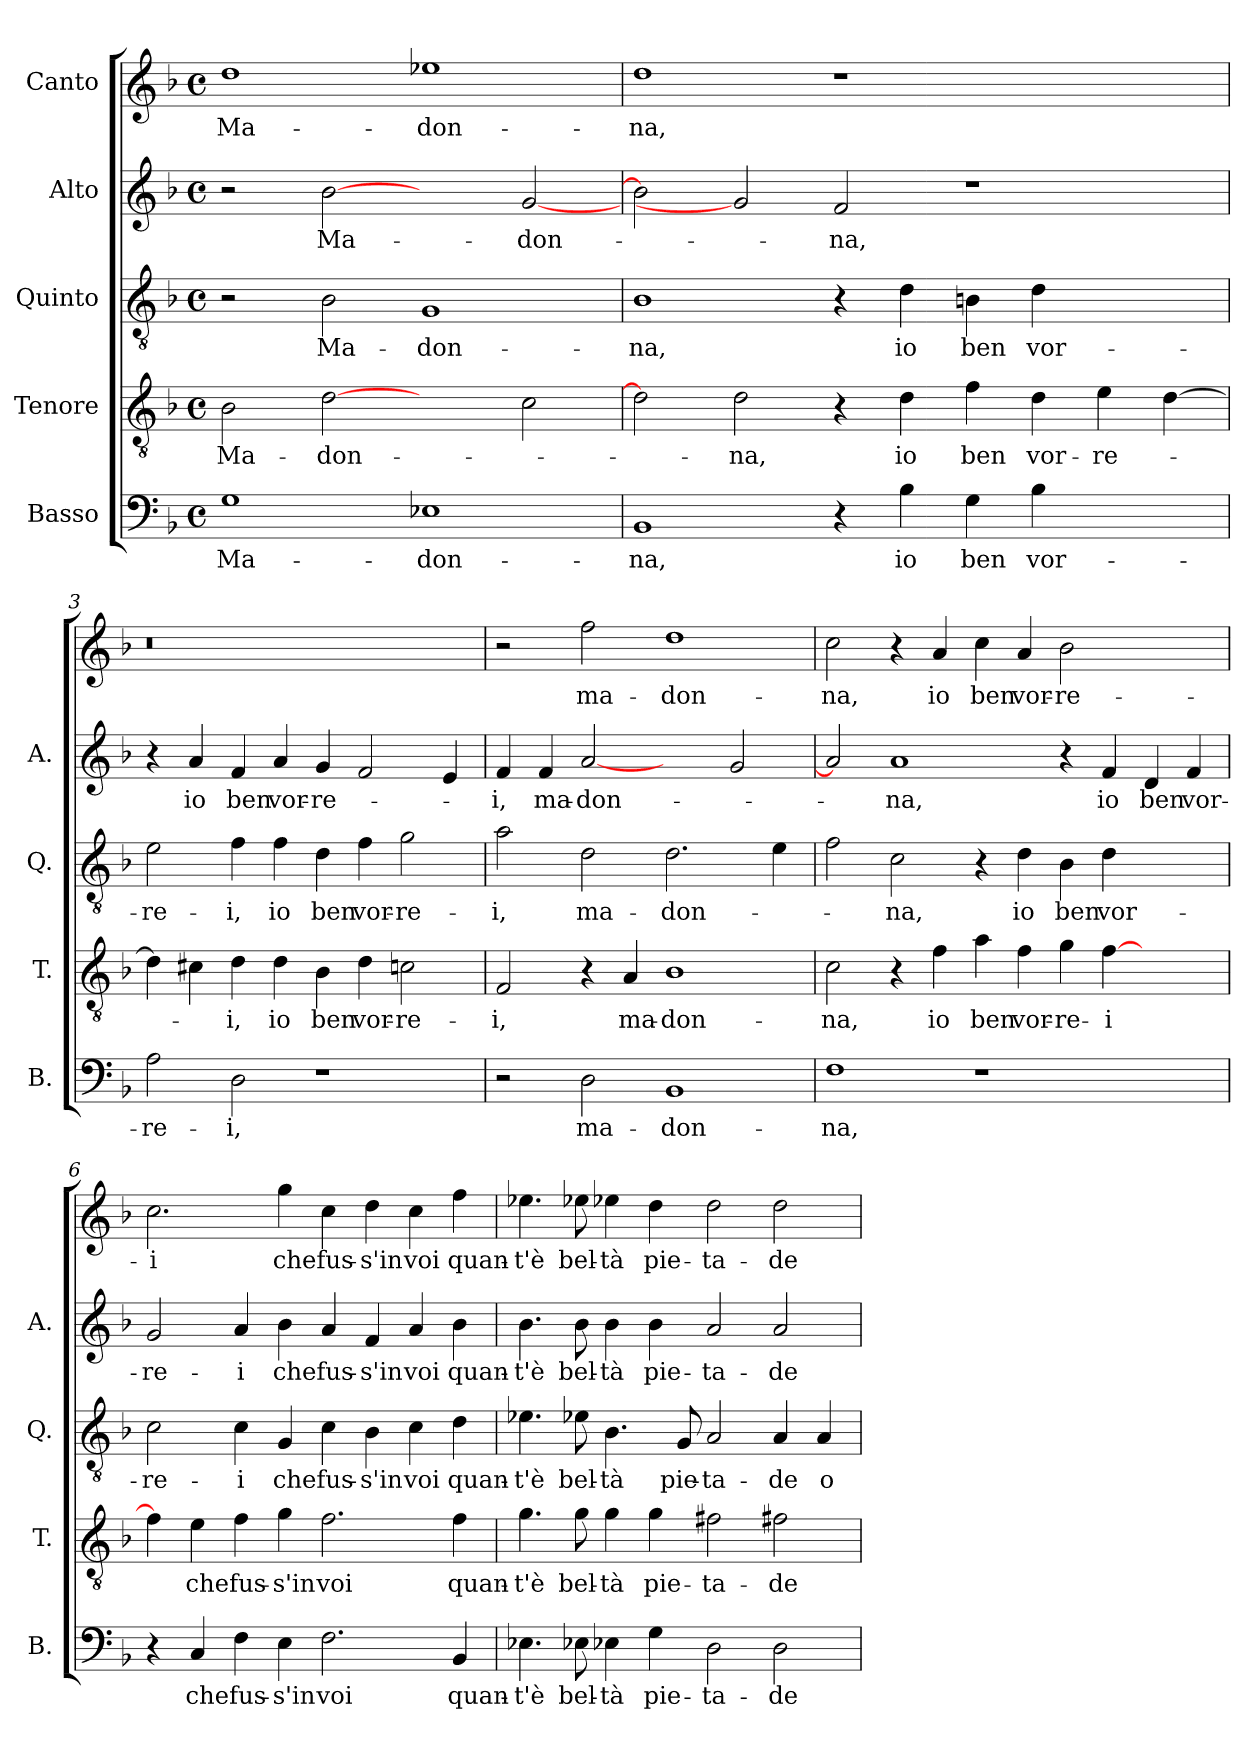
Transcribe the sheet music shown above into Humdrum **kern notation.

**kern	**text	**kern	**text	**kern	**text	**kern	**text	**kern	**text
*part5	*part5	*part4	*part4	*part3	*part3	*part2	*part2	*part1	*part1
*staff5	*staff5	*staff4	*staff4	*staff3	*staff3	*staff2	*staff2	*staff1	*staff1
*I"Basso	*	*I"Tenore	*	*I"Quinto	*	*I"Alto	*	*I"Canto	*
*I'B.	*	*I'T.	*	*I'Q.	*	*I'A.	*	*	*
*clefF4	*	*clefGv2	*	*clefGv2	*	*clefG2	*	*clefG2	*
*k[b-]	*	*k[b-]	*	*k[b-]	*	*k[b-]	*	*k[b-]	*
*F:	*	*F:	*	*F:	*	*F:	*	*F:	*
*M4/4	*	*M4/4	*	*M4/4	*	*M4/4	*	*M4/4	*
*met(c)	*	*met(c)	*	*met(c)	*	*met(c)	*	*met(c)	*
=1	=1	=1	=1	=1	=1	=1	=1	=1	=1
1G\	Ma-	2B-\	Ma-	2r	.	2r	.	1dd\	Ma-
.	.	[2d\	-don-	2B-\	Ma-	[2b-\	Ma-	.	.
1E-X\	-don-	2ryy	.	1G/	-don-	2ryy	.	1ee-X\	-don-
.	.	2c\	.	.	.	[2g/	-don-	.	.
=2	=2	=2	=2	=2	=2	=2	=2	=2	=2
1BB-/	-na,	2d\]	.	1B-\	-na,	2b-\]	.	1dd\	-na,
.	.	2d\	-na,	.	.	2g/]	.	.	.
4r	.	4r	.	4r	.	2f/	-na,	1r	.
4B-\	io	4d\	io	4d\	io	.	.	.	.
4G\	ben	4f\	ben	4Bn\	ben	1r	.	.	.
4B-\	vor-	4d\	vor-	4d\	vor-	.	.	.	.
2ryy	.	4e\	-re-	2ryy	.	.	.	2ryy	.
.	.	[4d\	.	.	.	.	.	.	.
=3	=3	=3	=3	=3	=3	=3	=3	=3	=3
!	!	!	!	!	!	!	!	!LO:N:vis=0	!
2A\	-re-	4d\]	.	2e\	-re-	4r	.	1r	.
.	.	4c#X\	.	.	.	4a/	io	.	.
2D\	-i,	4d\	-i,	4f\	-i,	4f/	ben	.	.
.	.	4d\	io	4f\	io	4a/	vor-	.	.
1r	.	4B-\	ben	4d\	ben	4g/	-re-	1ryy	.
.	.	4d\	vor-	4f\	vor-	2f/	.	.	.
.	.	2c\	-re-	2g\	-re-	.	.	.	.
.	.	.	.	.	.	4e/	.	.	.
=4	=4	=4	=4	=4	=4	=4	=4	=4	=4
2r	.	2F/	-i,	2a\	-i,	4f/	-i,	2r	.
.	.	.	.	.	.	4f/	ma-	.	.
2D\	ma-	4r	.	2d\	ma-	[2a/	-don-	2ff\	ma-
.	.	4A/	ma-	.	.	.	.	.	.
1BB-/	-don-	1B-\	-don-	2.d\	-don-	2ryy	.	1dd\	-don-
.	.	.	.	.	.	2g/	.	.	.
.	.	.	.	4e\	.	.	.	.	.
=5	=5	=5	=5	=5	=5	=5	=5	=5	=5
1F\	-na,	2c\	-na,	2f\	.	2a/]	.	2cc\	-na,
.	.	4r	.	2c\	-na,	1a/	-na,	4r	.
.	.	4f\	io	.	.	.	.	4a/	io
1r	.	4a\	ben	4r	.	.	.	4cc\	ben
.	.	4f\	vor-	4d\	io	.	.	4a/	vor-
.	.	4g\	-re-	4B-\	ben	4r	.	2b-\	-re-
.	.	[4f\	-i	4d\	vor-	4f/	io	.	.
2ryy	.	2ryy	.	2ryy	.	4d/	ben	2ryy	.
.	.	.	.	.	.	4f/	vor-	.	.
=6	=6	=6	=6	=6	=6	=6	=6	=6	=6
4r	.	4f\]	.	2c\	-re-	2g/	-re-	2.cc\	-i
4C/	che	4e\	che	.	.	.	.	.	.
4F\	fus-	4f\	fus-	4c\	-i	4a/	-i	.	.
4E\	-s'in	4g\	-s'in	4G/	che	4b-\	che	4gg\	che
2.F\	voi	2.f\	voi	4c\	fus-	4a/	fus-	4cc\	fus-
.	.	.	.	4B-\	-s'in	4f/	-s'in	4dd\	-s'in
.	.	.	.	4c\	voi	4a/	voi	4cc\	voi
4BB-/	quan-	4f\	quan-	4d\	quan-	4b-\	quan-	4ff\	quan-
=7	=7	=7	=7	=7	=7	=7	=7	=7	=7
4.E-X\	-t'è	4.g\	-t'è	4.e-X\	-t'è	4.b-\	-t'è	4.ee-X\	-t'è
8E-X\	bel-	8g\	bel-	8e-X\	bel-	8b-\	bel-	8ee-X\	bel-
4E-X\	-tà	4g\	-tà	4.B-\	-tà	4b-\	-tà	4ee-X\	-tà
4G\	pie-	4g\	pie-	.	.	4b-\	pie-	4dd\	pie-
.	.	.	.	8G/	pie-	.	.	.	.
2D\	-ta-	2f#X\	-ta-	2A/	-ta-	2a/	-ta-	2dd\	-ta-
2D\	-de	2f#X\	-de	4A/	-de	2a/	-de	2dd\	-de
.	.	.	.	4A/	o	.	.	.	.
=	=	=	=	=	=	=	=	=	=
*-	*-	*-	*-	*-	*-	*-	*-	*-	*-
